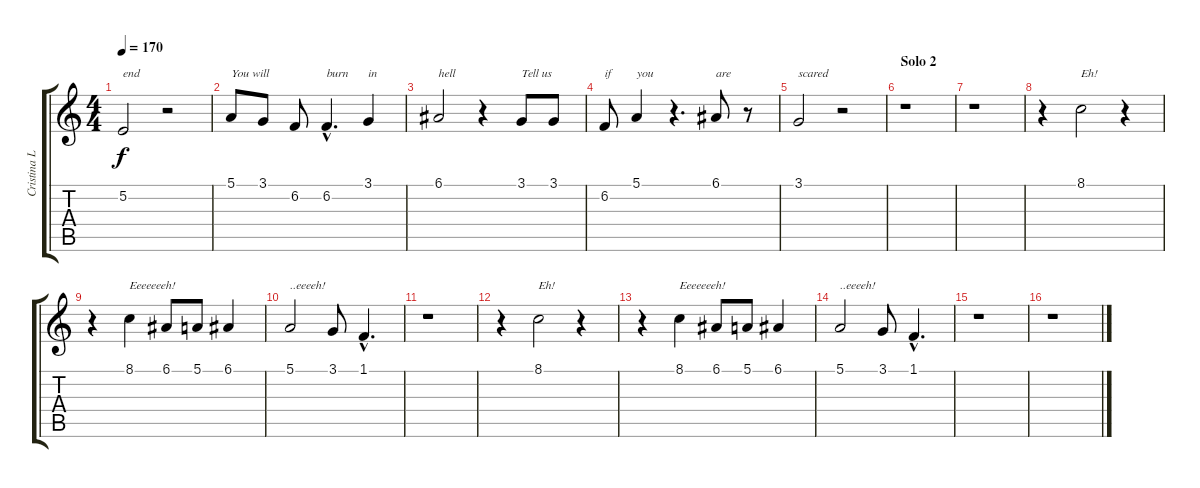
\track ("Cristina Llanos (Veu)" "Cristina L") {instrument lead6voice}
\staff {score tabs}
\tuning (E4 B3 G3 D3 A2 E2) {hide}
\ts (4 4)
\tempo 170
\clef g2
\ks c
5.2.2{txt "end" dy f} r.2 |
5.1.8{txt "You will"} 3.1.8 6.2.8 6.2{hac}.4{d txt "burn"} 3.1.4{txt "in"} |
6.1.2{txt "hell"} r.4 3.1.8{txt "Tell us"} 3.1.8 |
6.2.8{txt "if"} 5.1.4{txt "you"} r.4{d} 6.1.8{txt "are"} r.8 |
3.1.2{txt "scared"} r.2 |
\section ("" "Solo 2")
r.1 |
r.1 |
r.4 8.1.2{txt "Eh!"} r.4 |
r.4 8.1.4{txt "Eeeeeeeh!"} 6.1.8 5.1.8 6.1.4 |
5.1.2{txt "..eeeeh!"} 3.1.8 1.1{hac}.4{d} |
r.1 |
r.4 8.1.2{txt "Eh!"} r.4 |
r.4 8.1.4{txt "Eeeeeeeh!"} 6.1.8 5.1.8 6.1.4 |
5.1.2{txt "..eeeeh!"} 3.1.8 1.1{hac}.4{d} |
r.1 |
r.1
